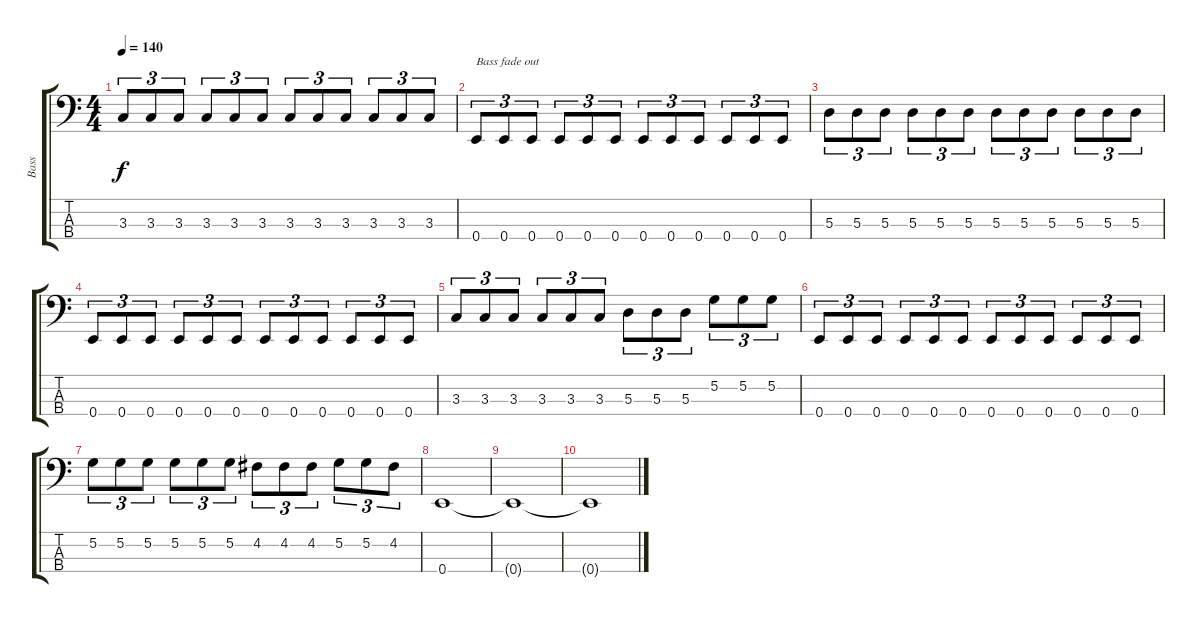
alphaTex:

\track ("Bass" "Bass") {instrument electricbasspick}
\staff {score tabs}
\tuning (G2 D2 A1 E1) {hide}
\ts (4 4)
\tempo 140
\clef f4
\ks c
3.3.8{tu (3 2) dy f} 3.3.8{tu (3 2)} 3.3.8{tu (3 2)} 3.3.8{tu (3 2)} 3.3.8{tu (3 2)} 3.3.8{tu (3 2)} 3.3.8{tu (3 2)} 3.3.8{tu (3 2)} 3.3.8{tu (3 2)} 3.3.8{tu (3 2)} 3.3.8{tu (3 2)} 3.3.8{tu (3 2)} |
0.4.8{tu (3 2) txt "Bass fade out" volume 15} 0.4.8{tu (3 2)} 0.4.8{tu (3 2)} 0.4.8{tu (3 2)} 0.4.8{tu (3 2)} 0.4.8{tu (3 2)} 0.4.8{tu (3 2)} 0.4.8{tu (3 2)} 0.4.8{tu (3 2)} 0.4.8{tu (3 2)} 0.4.8{tu (3 2)} 0.4.8{tu (3 2)} |
5.3.8{tu (3 2) volume 14} 5.3.8{tu (3 2)} 5.3.8{tu (3 2)} 5.3.8{tu (3 2)} 5.3.8{tu (3 2)} 5.3.8{tu (3 2)} 5.3.8{tu (3 2)} 5.3.8{tu (3 2)} 5.3.8{tu (3 2)} 5.3.8{tu (3 2)} 5.3.8{tu (3 2)} 5.3.8{tu (3 2)} |
0.4.8{tu (3 2) volume 13} 0.4.8{tu (3 2)} 0.4.8{tu (3 2)} 0.4.8{tu (3 2)} 0.4.8{tu (3 2)} 0.4.8{tu (3 2)} 0.4.8{tu (3 2)} 0.4.8{tu (3 2)} 0.4.8{tu (3 2)} 0.4.8{tu (3 2)} 0.4.8{tu (3 2)} 0.4.8{tu (3 2)} |
3.3.8{tu (3 2) volume 12} 3.3.8{tu (3 2)} 3.3.8{tu (3 2)} 3.3.8{tu (3 2)} 3.3.8{tu (3 2)} 3.3.8{tu (3 2)} 5.3.8{tu (3 2)} 5.3.8{tu (3 2)} 5.3.8{tu (3 2)} 5.2.8{tu (3 2)} 5.2.8{tu (3 2)} 5.2.8{tu (3 2)} |
0.4.8{tu (3 2) volume 11} 0.4.8{tu (3 2)} 0.4.8{tu (3 2)} 0.4.8{tu (3 2)} 0.4.8{tu (3 2)} 0.4.8{tu (3 2)} 0.4.8{tu (3 2)} 0.4.8{tu (3 2)} 0.4.8{tu (3 2)} 0.4.8{tu (3 2)} 0.4.8{tu (3 2)} 0.4.8{tu (3 2)} |
5.2.8{tu (3 2) volume 10} 5.2.8{tu (3 2)} 5.2.8{tu (3 2)} 5.2.8{tu (3 2)} 5.2.8{tu (3 2)} 5.2.8{tu (3 2)} 4.2.8{tu (3 2)} 4.2.8{tu (3 2)} 4.2.8{tu (3 2)} 5.2.8{tu (3 2)} 5.2.8{tu (3 2)} 4.2.8{tu (3 2)} |
0.4.1{volume 9} |
0.4{t}.1{volume 8} |
0.4{t}.1{volume 4}
